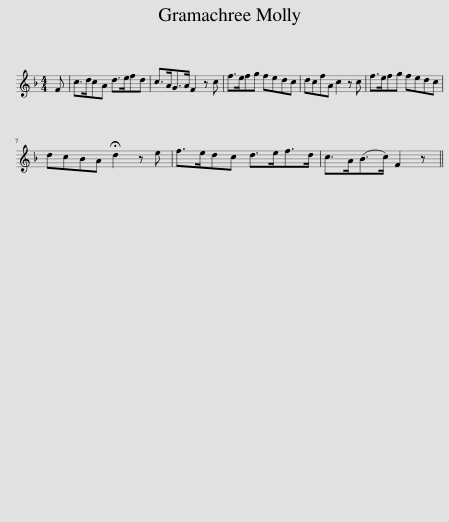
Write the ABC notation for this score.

X:1
L:1/8
M:4/4
I:linebreak $
K:F
V:1 treble
V:1
 F | c>dcA d>efd | c>AG>A F2 z c | f>efg fedc | dcfA c2 z c | %5
 f>efg fedc |$ dcBA !fermata!d2 z e | f>edc d>ef>d | c>A(B>c) F2 z || %9
